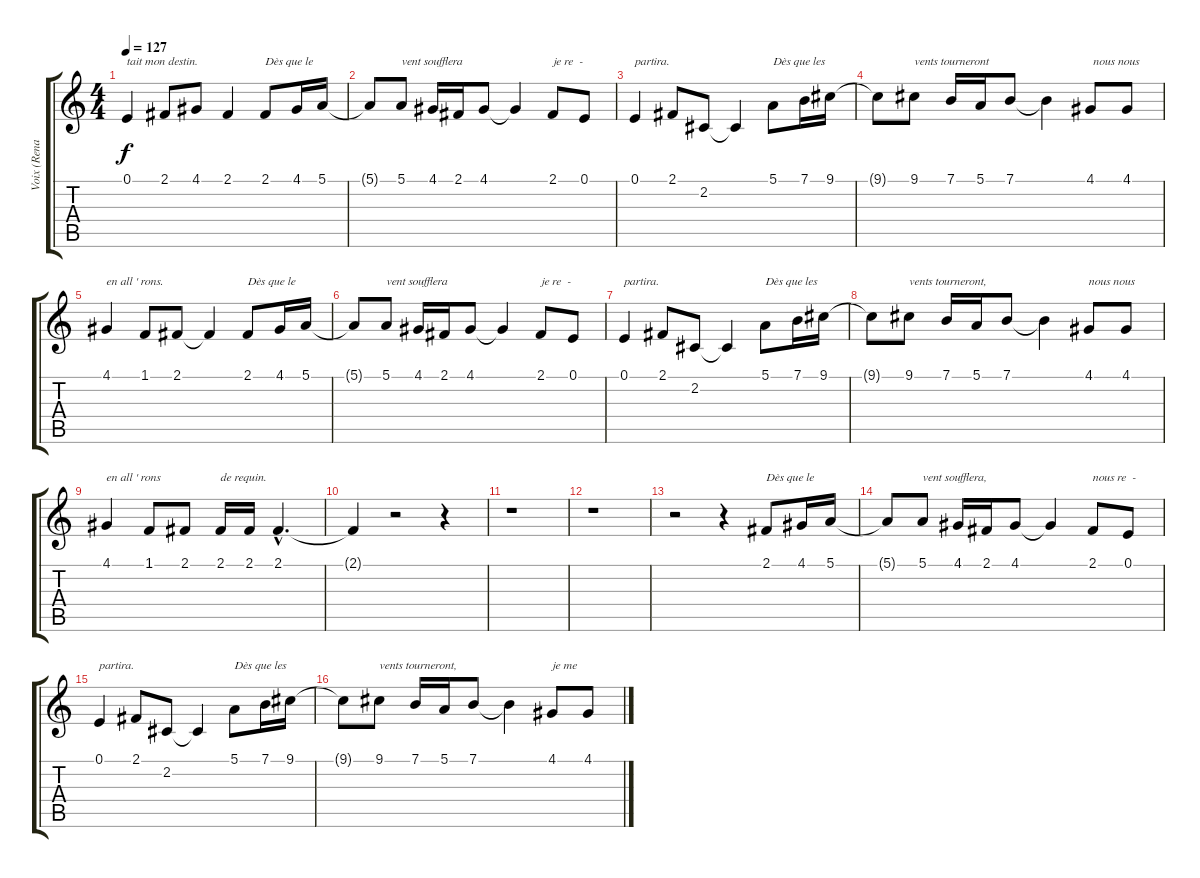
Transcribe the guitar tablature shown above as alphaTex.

\track ("Voix (Renaud Séchan)" "Voix (Rena") {instrument voiceoohs}
\staff {score tabs}
\tuning (E4 B3 G3 D3 A2 E2) {hide}
\ts (4 4)
\tempo 127
\clef g2
\ks c
0.1.4{txt "tait mon destin." dy f} 2.1.8 4.1.8 2.1.4 2.1.8{txt "Dès que le"} 4.1.16 5.1.16 |
5.1{t}.8 5.1.8{txt "vent soufflera"} 4.1.16 2.1.16 4.1.8 4.1{t}.4 2.1.8{txt "je re  -"} 0.1.8 |
0.1.4{txt "partira."} 2.1.8 2.2.8 2.2{t}.4 5.1.8{txt "Dès que les"} 7.1.16 9.1.16 |
9.1{t}.8 9.1.8{txt "vents tourneront"} 7.1.16 5.1.16 7.1.8 7.1{t}.4 4.1.8{txt " nous nous"} 4.1.8 |
4.1.4{txt "en all ' rons."} 1.1.8 2.1.8 2.1{t}.4 2.1.8{txt "Dès que le "} 4.1.16 5.1.16 |
5.1{t}.8 5.1.8{txt "vent soufflera"} 4.1.16 2.1.16 4.1.8 4.1{t}.4 2.1.8{txt "je re  -"} 0.1.8 |
0.1.4{txt "partira."} 2.1.8 2.2.8 2.2{t}.4 5.1.8{txt "Dès que les"} 7.1.16 9.1.16 |
9.1{t}.8 9.1.8{txt "vents tourneront,"} 7.1.16 5.1.16 7.1.8 7.1{t}.4 4.1.8{txt "nous nous"} 4.1.8 |
4.1.4{txt "en all ' rons"} 1.1.8 2.1.8 2.1.16{txt "de requin."} 2.1.16 2.1{hac}.4{d} |
2.1{t}.4 r.2 r.4 |
r.1 |
r.1 |
r.2 r.4 2.1.8{txt "Dès que le"} 4.1.16 5.1.16 |
5.1{t}.8 5.1.8{txt "vent soufflera,"} 4.1.16 2.1.16 4.1.8 4.1{t}.4 2.1.8{txt "nous re  -"} 0.1.8 |
0.1.4{txt "partira."} 2.1.8 2.2.8 2.2{t}.4 5.1.8{txt "Dès que les"} 7.1.16 9.1.16 |
9.1{t}.8 9.1.8{txt "vents tourneront,"} 7.1.16 5.1.16 7.1.8 7.1{t}.4 4.1.8{txt "je me"} 4.1.8
